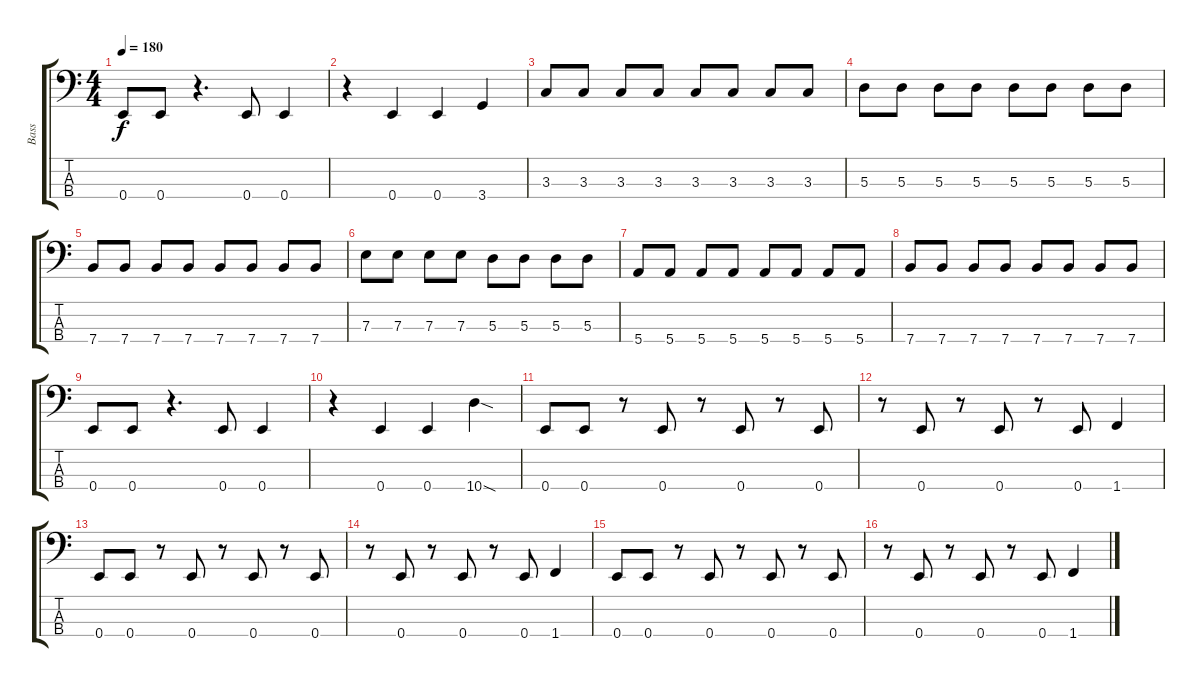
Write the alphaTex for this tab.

\track ("Bass" "Bass") {instrument electricbassfinger}
\staff {score tabs}
\tuning (G2 D2 A1 E1) {hide}
\ts (4 4)
\tempo 180
\clef f4
\ks c
0.4.8{dy f} 0.4.8 r.4{d} 0.4.8 0.4.4 |
r.4 0.4.4 0.4.4 3.4.4 |
3.3.8 3.3.8 3.3.8 3.3.8 3.3.8 3.3.8 3.3.8 3.3.8 |
5.3.8 5.3.8 5.3.8 5.3.8 5.3.8 5.3.8 5.3.8 5.3.8 |
7.4.8 7.4.8 7.4.8 7.4.8 7.4.8 7.4.8 7.4.8 7.4.8 |
7.3.8 7.3.8 7.3.8 7.3.8 5.3.8 5.3.8 5.3.8 5.3.8 |
5.4.8 5.4.8 5.4.8 5.4.8 5.4.8 5.4.8 5.4.8 5.4.8 |
7.4.8 7.4.8 7.4.8 7.4.8 7.4.8 7.4.8 7.4.8 7.4.8 |
0.4.8 0.4.8 r.4{d} 0.4.8 0.4.4 |
r.4 0.4.4 0.4.4 10.4{sod}.4 |
0.4.8 0.4.8 r.8 0.4.8 r.8 0.4.8 r.8 0.4.8 |
r.8 0.4.8 r.8 0.4.8 r.8 0.4.8 1.4.4 |
0.4.8 0.4.8 r.8 0.4.8 r.8 0.4.8 r.8 0.4.8 |
r.8 0.4.8 r.8 0.4.8 r.8 0.4.8 1.4.4 |
0.4.8 0.4.8 r.8 0.4.8 r.8 0.4.8 r.8 0.4.8 |
r.8 0.4.8 r.8 0.4.8 r.8 0.4.8 1.4.4
